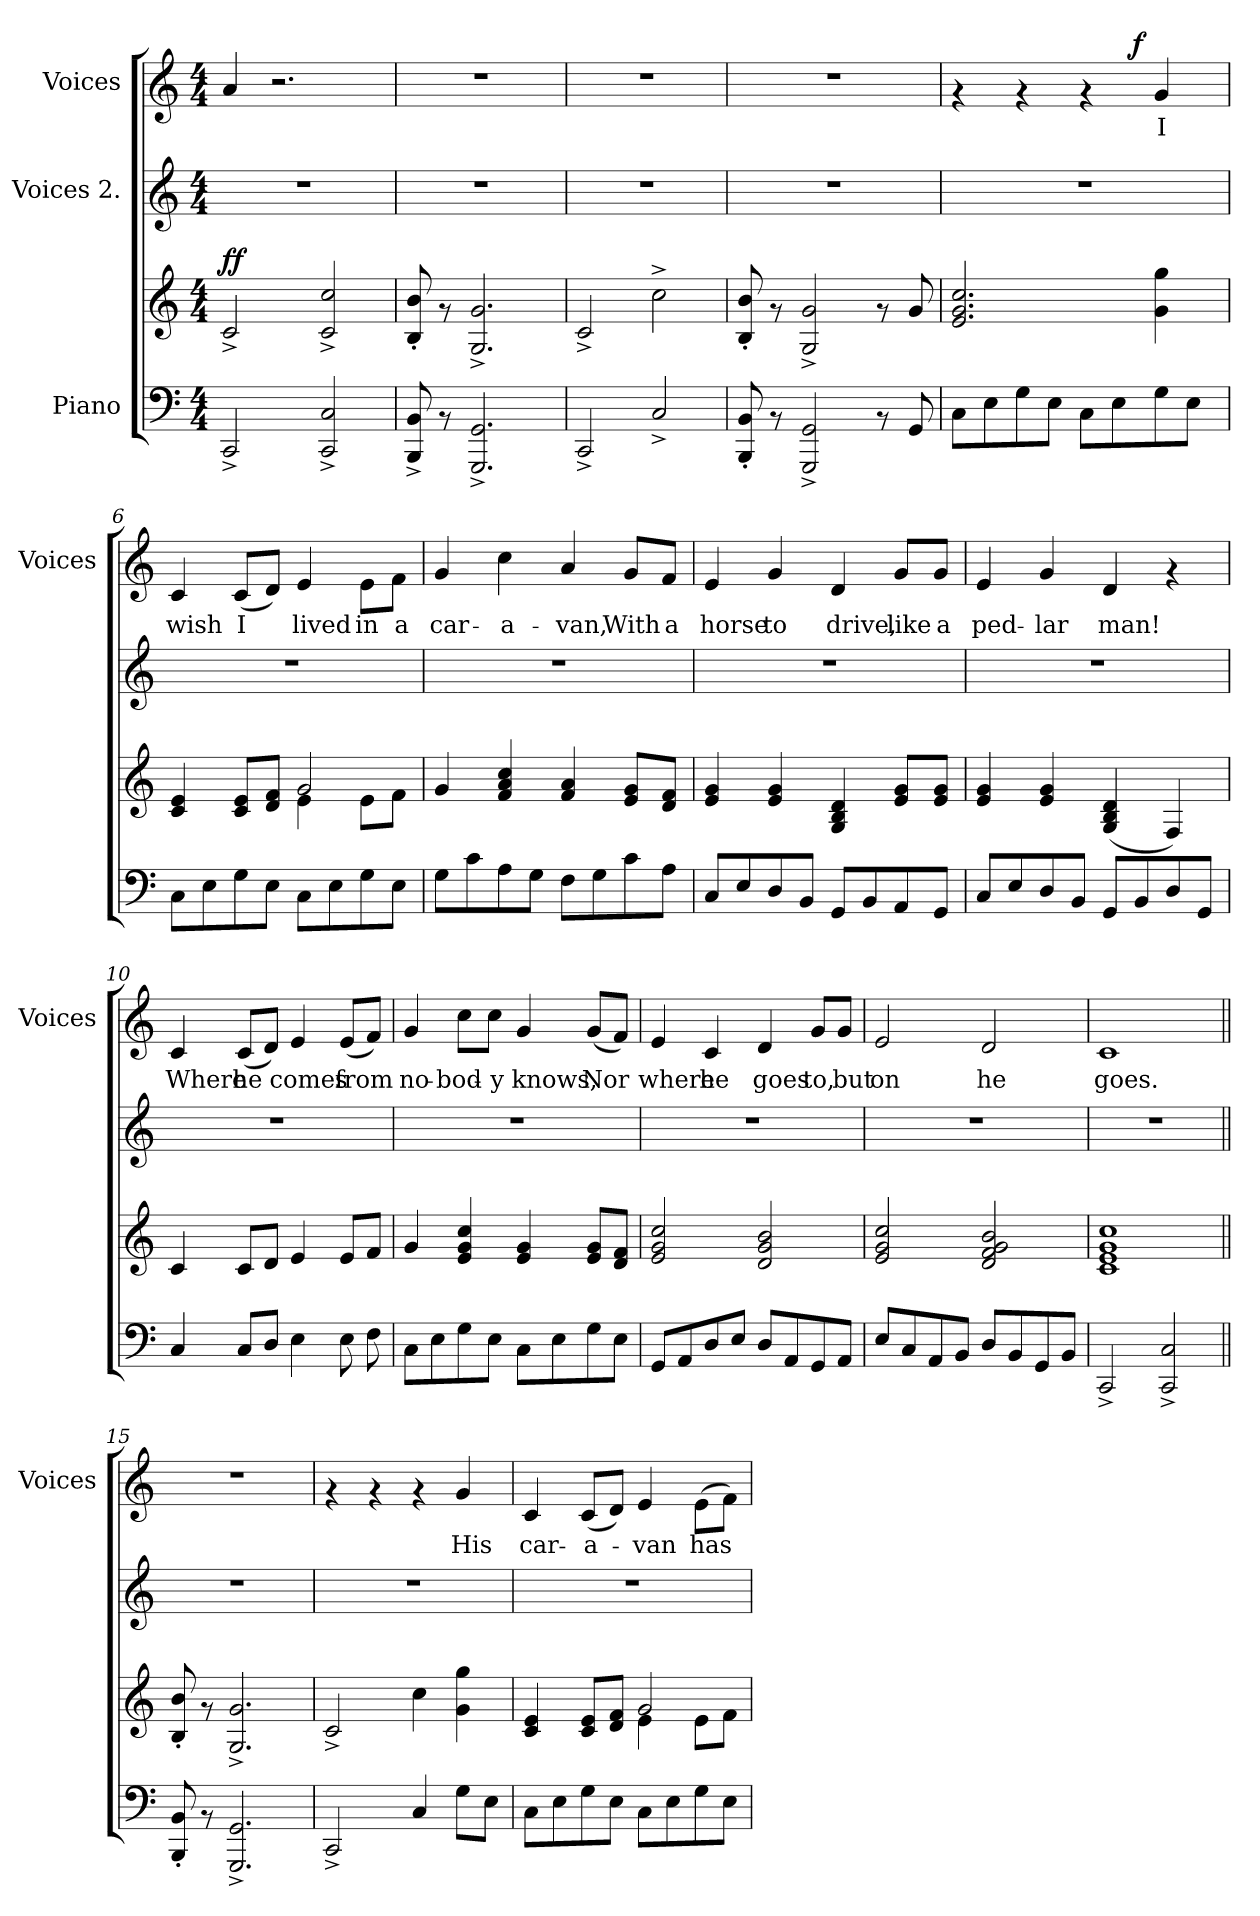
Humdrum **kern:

**kern	**kern	**dynam	**kern	**kern	**text	**dynam
*part3	*part3	*part3	*part2	*part1	*part1	*part1
*staff4	*staff3	*staff3/4	*staff2	*staff1	*staff1	*staff1
*I"Piano	*	*	*I"Voices 2.	*I"Voices	*	*
*	*	*	*	*I'Voices	*	*
!!LO:PB:g=z
*clefF4	*clefG2	*	*clefG2	*clefG2	*	*
*k[]	*k[]	*	*k[]	*k[]	*	*
*C:	*C:	*	*C:	*C:	*	*
*M4/4	*M4/4	*	*M4/4	*M4/4	*	*
=1	=1	=1	=1	=1	=1	=1
!	!	!LO:DY:a	!	!	!	!
!	!	!LO:DY:n=1:b	!	!	!	!
2CC^</	2c^</	f f	1r	4a/	.	.
.	.	.	.	2.r	.	.
2CC/^< 2C/^<	2c/^< 2cc/^<	.	.	.	.	.
=2	=2	=2	=2	=2	=2	=2
8BBB/^< 8BB/^<	8B/'< 8b/'<	.	1r	1r	.	.
8rAA	8rf	.	.	.	.	.
2.GGG/^< 2.GG/^<	2.G/^< 2.g/^<	.	.	.	.	.
=3	=3	=3	=3	=3	=3	=3
2CC^</	2c^</	.	1r	1r	.	.
2C^</	2cc^>\	.	.	.	.	.
=4	=4	=4	=4	=4	=4	=4
8BBB/'< 8BB/'<	8B/'< 8b/'<	.	1r	1r	.	.
8rAA	8rf	.	.	.	.	.
2GGG/^< 2GG/^<	2G/^< 2g/^<	.	.	.	.	.
8rAA	8rf	.	.	.	.	.
8GG/	8g/	.	.	.	.	.
!!LO:LB:g=z
=5	=5	=5	=5	=5	=5	=5
*	*	*	*	*^	*	*
8C\L	2.e/ 2.g/ 2.cc/	.	1r	4rf	2ryy	.	.
8E\	.	.	.	.	.	.	.
8G\	.	.	.	4rf	.	.	.
8E\J	.	.	.	.	.	.	.
8C\L	.	.	.	4rf	8.ryy	.	.
8E\	.	.	.	.	.	.	.
!	!	!	!	!	!	!	!LO:DY:a
.	.	.	.	.	4ryy	.	f
!	!	!	!	!	!	!LO:LY:b:rj	!
8G\	4g\ 4gg\	.	.	4g/	.	I	.
8E\J	.	.	.	.	.	.	.
.	.	.	.	.	16ryy	.	.
=6	=6	=6	=6	=6	=6	=6	=6
*	*^	*	*	*	*	*	*
!	!	!	!	!	!	!	!LO:LY:b:rj	!
*	*	*	*	*	*v	*v	*	*
8C\L	4c/ 4e/	2ryy	.	1r	4c/	wish	.
8E\	.	.	.	.	.	.	.
!	!	!	!	!	!	!LO:LY:b:rj	!
8G\	8c/ 8e/L	.	.	.	(<8c/L	I	.
8E\J	8d/ 8f/J	.	.	.	8d/J)	.	.
!	!	!	!	!	!	!LO:LY:b:rj	!
8C\L	2g/	4e\	.	.	4e/	lived	.
8E\	.	.	.	.	.	.	.
!	!	!	!	!	!	!LO:LY:b:rj	!
8G\	.	8e\L	.	.	8e\L	in	.
!	!	!	!	!	!	!LO:LY:b:rj	!
8E\J	.	8f\J	.	.	8f\J	a	.
=7	=7	=7	=7	=7	=7	=7	=7
!	!	!	!	!	!	!LO:LY:b:rj	!
*	*v	*v	*	*	*	*	*
8G\L	4g/	.	1r	4g/	car-	.
8c\	.	.	.	.	.	.
!	!	!	!	!	!LO:LY:b:rj	!
8A\	4f/ 4a/ 4cc/	.	.	4cc\	-a-	.
8G\J	.	.	.	.	.	.
!	!	!	!	!	!LO:LY:b:rj	!
8F\L	4f/ 4a/	.	.	4a/	-van,	.
8G\	.	.	.	.	.	.
!	!	!	!	!	!LO:LY:b:rj	!
8c\	8e/ 8g/L	.	.	8g/L	With	.
!	!	!	!	!	!LO:LY:b:rj	!
8A\J	8d/ 8f/J	.	.	8f/J	a	.
=8	=8	=8	=8	=8	=8	=8
!	!	!	!	!	!LO:LY:b:rj	!
8C/L	4e/ 4g/	.	1r	4e/	horse	.
8E/	.	.	.	.	.	.
!	!	!	!	!	!LO:LY:b:rj	!
8D/	4e/ 4g/	.	.	4g/	to	.
8BB/J	.	.	.	.	.	.
!	!	!	!	!	!LO:LY:b:rj	!
8GG/L	4G/ 4B/ 4d/	.	.	4d/	drive,	.
8BB/	.	.	.	.	.	.
!	!	!	!	!	!LO:LY:b:rj	!
8AA/	8e/ 8g/L	.	.	8g/L	like	.
!	!	!	!	!	!LO:LY:b:rj	!
8GG/J	8e/ 8g/J	.	.	8g/J	a	.
!!LO:LB:g=z
=9	=9	=9	=9	=9	=9	=9
!	!	!	!	!	!LO:LY:b:rj	!
8C/L	4e/ 4g/	.	1r	4e/	ped-	.
8E/	.	.	.	.	.	.
!	!	!	!	!	!LO:LY:b:rj	!
8D/	4e/ 4g/	.	.	4g/	-lar	.
8BB/J	.	.	.	.	.	.
!	!	!	!	!	!LO:LY:b:rj	!
8GG/L	(<4G/ 4B/ 4d/	.	.	4d/	man!	.
8BB/	.	.	.	.	.	.
8D/	4F/)	.	.	4rf	.	.
8GG/J	.	.	.	.	.	.
=10	=10	=10	=10	=10	=10	=10
!	!	!	!	!	!LO:LY:b:rj	!
4C/	4c/	.	1r	4c/	Where	.
!	!	!	!	!	!LO:LY:b:rj	!
8C/L	8c/L	.	.	(<8c/L	he	.
8D/J	8d/J	.	.	8d/J)	.	.
!	!	!	!	!	!LO:LY:b:rj	!
4E\	4e/	.	.	4e/	comes	.
!	!	!	!	!	!LO:LY:b:rj	!
8E\	8e/L	.	.	(<8e/L	from	.
8F\	8f/J	.	.	8f/J)	.	.
=11	=11	=11	=11	=11	=11	=11
!	!	!	!	!	!LO:LY:b:rj	!
8C\L	4g/	.	1r	4g/	no-	.
8E\	.	.	.	.	.	.
!	!	!	!	!	!LO:LY:b:rj	!
8G\	4e/ 4g/ 4cc/	.	.	8cc\L	-bod-	.
!	!	!	!	!	!LO:LY:b:rj	!
8E\J	.	.	.	8cc\J	-y	.
!	!	!	!	!	!LO:LY:b:rj	!
8C\L	4e/ 4g/	.	.	4g/	knows,	.
8E\	.	.	.	.	.	.
!	!	!	!	!	!LO:LY:b:rj	!
8G\	8e/ 8g/L	.	.	(<8g/L	Nor	.
8E\J	8d/ 8f/J	.	.	8f/J)	.	.
=12	=12	=12	=12	=12	=12	=12
!	!	!	!	!	!LO:LY:b:rj	!
8GG/L	2e/ 2g/ 2cc/	.	1r	4e/	where	.
8AA/	.	.	.	.	.	.
!	!	!	!	!	!LO:LY:b:rj	!
8D/	.	.	.	4c/	he	.
8E/J	.	.	.	.	.	.
!	!	!	!	!	!LO:LY:b:rj	!
8D/L	2d/ 2g/ 2b/	.	.	4d/	goes	.
8AA/	.	.	.	.	.	.
!	!	!	!	!	!LO:LY:b:rj	!
8GG/	.	.	.	8g/L	to,	.
!	!	!	!	!	!LO:LY:b:rj	!
8AA/J	.	.	.	8g/J	but	.
!!LO:PB:g=z
=13	=13	=13	=13	=13	=13	=13
!	!	!	!	!	!LO:LY:b:rj	!
8E/L	2e/ 2g/ 2cc/	.	1r	2e/	on	.
8C/	.	.	.	.	.	.
8AA/	.	.	.	.	.	.
8BB/J	.	.	.	.	.	.
!	!	!	!	!	!LO:LY:b:rj	!
8D/L	2d/ 2f/ 2g/ 2b/	.	.	2d/	he	.
8BB/	.	.	.	.	.	.
8GG/	.	.	.	.	.	.
8BB/J	.	.	.	.	.	.
=14	=14	=14	=14	=14	=14	=14
!	!	!	!	!	!LO:LY:b:rj	!
2CC^</	1c 1e 1g 1cc	.	1r	1c	goes.	.
2CC/^< 2C/^<	.	.	.	.	.	.
=15||	=15||	=15||	=15||	=15||	=15||	=15||
8BBB/'< 8BB/'<	8B/'< 8b/'<	.	1r	1r	.	.
8rAA	8rf	.	.	.	.	.
2.GGG/^< 2.GG/^<	2.G/^< 2.g/^<	.	.	.	.	.
=16	=16	=16	=16	=16	=16	=16
2CC^</	2c^</	.	1r	4rf	.	.
.	.	.	.	4rf	.	.
4C/	4cc\	.	.	4rf	.	.
!	!	!	!	!	!LO:LY:b:rj	!
8G\L	4g\ 4gg\	.	.	4g/	His	.
8E\J	.	.	.	.	.	.
=17	=17	=17	=17	=17	=17	=17
*	*^	*	*	*	*	*
!	!	!	!	!	!	!LO:LY:b:rj	!
8C\L	4c/ 4e/	2ryy	.	1r	4c/	car-	.
8E\	.	.	.	.	.	.	.
!	!	!	!	!	!	!LO:LY:b:rj	!
8G\	8c/ 8e/L	.	.	.	(<8c/L	-a-	.
8E\J	8d/ 8f/J	.	.	.	8d/J)	.	.
!	!	!	!	!	!	!LO:LY:b:rj	!
8C\L	2g/	4e\	.	.	4e/	-van	.
8E\	.	.	.	.	.	.	.
!	!	!	!	!	!	!LO:LY:b:rj	!
8G\	.	8e\L	.	.	(>8e\L	has	.
8E\J	.	8f\J	.	.	8f\J)	.	.
*	*v	*v	*	*	*	*	*
=	=	=	=	=	=	=
*-	*-	*-	*-	*-	*-	*-
